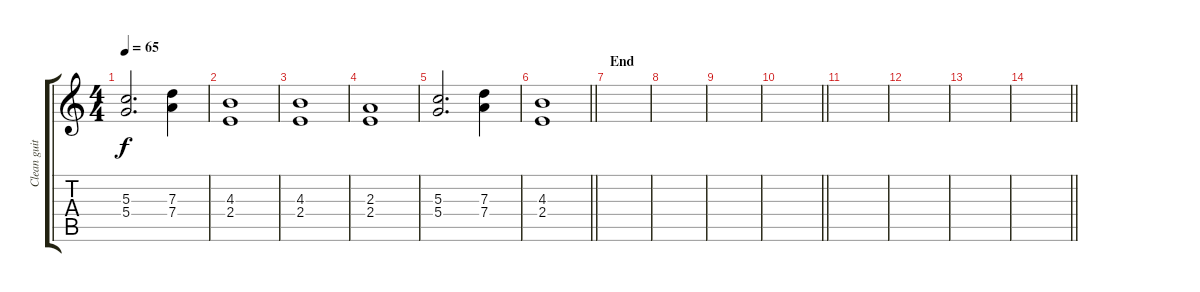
\track ("Clean guitar" "Clean guit") {instrument acousticguitarsteel}
\staff {score tabs}
\tuning (E4 B3 G3 D3 A2 E2) {hide}
\ts (4 4)
\tempo 65
\clef g2
\ks c
(5.3 5.4).2{d dy f} (7.3 7.4).4 |
(4.3 2.4).1 |
(4.3 2.4).1 |
(2.3 2.4).1 |
(5.3 5.4).2{d} (7.3 7.4).4 |
\barLineRight lightlight
(4.3 2.4).1 |
\section ("" "End")
|
|
|
\barLineRight lightlight
|
|
|
|
\barLineRight lightlight
